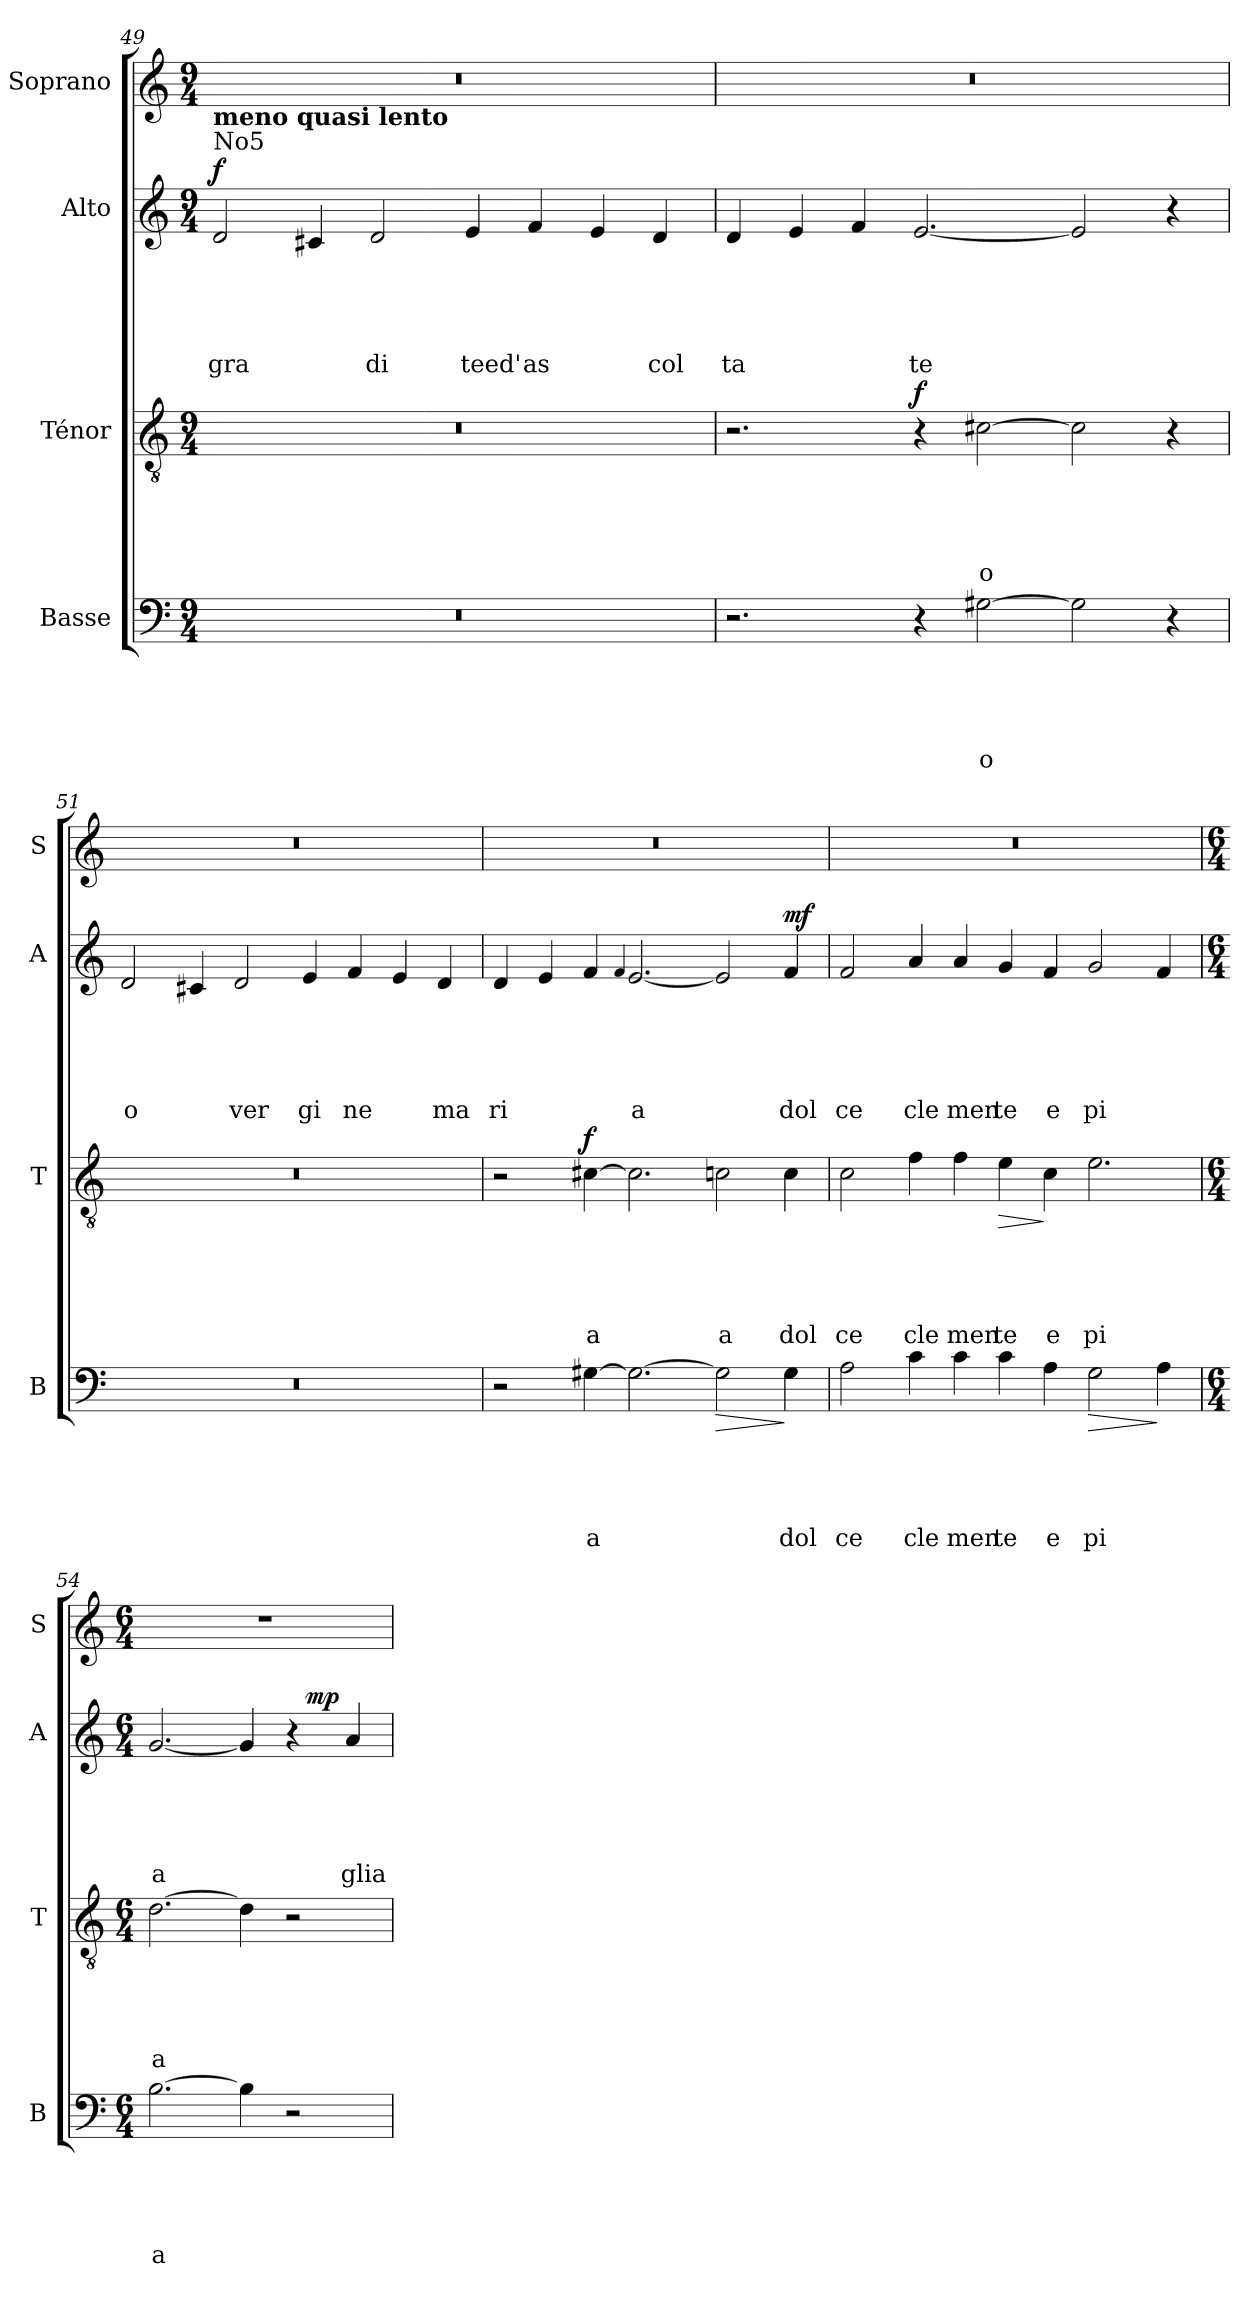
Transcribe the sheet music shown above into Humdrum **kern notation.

**kern	**text	**text	**text	**text	**text	**dynam	**kern	**text	**text	**text	**text	**text	**dynam	**kern	**text	**text	**text	**text	**text	**dynam	**kern
*part4	*part4	*part4	*part4	*part4	*part4	*part4	*part3	*part3	*part3	*part3	*part3	*part3	*part3	*part2	*part2	*part2	*part2	*part2	*part2	*part2	*part1
*staff4	*staff4	*staff4	*staff4	*staff4	*staff4	*staff4	*staff3	*staff3	*staff3	*staff3	*staff3	*staff3	*staff3	*staff2	*staff2	*staff2	*staff2	*staff2	*staff2	*staff2	*staff1
*I"Basse	*	*	*	*	*	*	*I"Ténor	*	*	*	*	*	*	*I"Alto	*	*	*	*	*	*	*I"Soprano
*I'B	*	*	*	*	*	*	*I'T	*	*	*	*	*	*	*I'A	*	*	*	*	*	*	*I'S
!!LO:LB:g=z
*clefF4	*	*	*	*	*	*	*clefGv2	*	*	*	*	*	*	*clefG2	*	*	*	*	*	*	*clefG2
*k[]	*	*	*	*	*	*	*k[]	*	*	*	*	*	*	*k[]	*	*	*	*	*	*	*k[]
*a:	*	*	*	*	*	*	*a:	*	*	*	*	*	*	*a:	*	*	*	*	*	*	*a:
*M9/4	*	*	*	*	*	*	*M9/4	*	*	*	*	*	*	*M9/4	*	*	*	*	*	*	*M9/4
=49	=49	=49	=49	=49	=49	=49	=49	=49	=49	=49	=49	=49	=49	=49	=49	=49	=49	=49	=49	=49	=49
!	!	!	!	!	!	!	!	!	!	!	!	!	!	!LO:TX:a:t=No5	!	!	!	!	!	!	!
!	!	!	!	!	!	!	!	!	!	!	!	!	!	!LO:TX:a:B:t=meno quasi lento	!	!	!	!	!	!	!
!	!	!	!	!	!	!	!	!	!	!	!	!	!	!	!	!	!	!	!LO:LY:b	!LO:DY:b	!
4%9r	.	.	.	.	.	.	4%9r	.	.	.	.	.	.	2d/	.	.	.	.	gra	f	4%9r
.	.	.	.	.	.	.	.	.	.	.	.	.	.	4c#X/	.	.	.	.	.	.	.
!	!	!	!	!	!	!	!	!	!	!	!	!	!	!	!	!	!	!	!LO:LY:b	!	!
.	.	.	.	.	.	.	.	.	.	.	.	.	.	2d/	.	.	.	.	di	.	.
!	!	!	!	!	!	!	!	!	!	!	!	!	!	!	!	!	!	!	!LO:LY:b	!	!
.	.	.	.	.	.	.	.	.	.	.	.	.	.	4e/	.	.	.	.	teed'	.	.
!	!	!	!	!	!	!	!	!	!	!	!	!	!	!	!	!	!	!	!LO:LY:b	!	!
.	.	.	.	.	.	.	.	.	.	.	.	.	.	4f/	.	.	.	.	as	.	.
.	.	.	.	.	.	.	.	.	.	.	.	.	.	4e/	.	.	.	.	.	.	.
!	!	!	!	!	!	!	!	!	!	!	!	!	!	!	!	!	!	!	!LO:LY:b	!	!
.	.	.	.	.	.	.	.	.	.	.	.	.	.	4d/	.	.	.	.	col	.	.
=50	=50	=50	=50	=50	=50	=50	=50	=50	=50	=50	=50	=50	=50	=50	=50	=50	=50	=50	=50	=50	=50
!	!	!	!	!	!	!	!	!	!	!	!	!	!	!	!	!	!	!	!LO:LY:b	!	!
2.r	.	.	.	.	.	.	2.r	.	.	.	.	.	.	4d/	.	.	.	.	ta	.	4%9r
.	.	.	.	.	.	.	.	.	.	.	.	.	.	4e/	.	.	.	.	.	.	.
.	.	.	.	.	.	.	.	.	.	.	.	.	.	4f/	.	.	.	.	.	.	.
!	!	!	!	!	!	!	!	!	!	!	!	!	!LO:DY:b	!	!	!	!	!	!LO:LY:b	!	!
4r	.	.	.	.	.	.	4r	.	.	.	.	.	f	[2.e/	.	.	.	.	te	.	.
!	!	!	!	!	!LO:LY:a	!	!	!	!	!	!	!LO:LY:b	!	!	!	!	!	!	!	!	!
[2G#X\	.	.	.	.	o	.	[2c#X\	.	.	.	.	o	.	.	.	.	.	.	.	.	.
2G#\]	.	.	.	.	.	.	2c#\]	.	.	.	.	.	.	2e/]	.	.	.	.	.	.	.
4r	.	.	.	.	.	.	4r	.	.	.	.	.	.	4r	.	.	.	.	.	.	.
=51	=51	=51	=51	=51	=51	=51	=51	=51	=51	=51	=51	=51	=51	=51	=51	=51	=51	=51	=51	=51	=51
!	!	!	!	!	!	!	!	!	!	!	!	!	!	!	!	!	!	!	!LO:LY:b	!	!
4%9r	.	.	.	.	.	.	4%9r	.	.	.	.	.	.	2d/	.	.	.	.	o	.	4%9r
.	.	.	.	.	.	.	.	.	.	.	.	.	.	4c#X/	.	.	.	.	.	.	.
!	!	!	!	!	!	!	!	!	!	!	!	!	!	!	!	!	!	!	!LO:LY:b	!	!
.	.	.	.	.	.	.	.	.	.	.	.	.	.	2d/	.	.	.	.	ver	.	.
!	!	!	!	!	!	!	!	!	!	!	!	!	!	!	!	!	!	!	!LO:LY:b	!	!
.	.	.	.	.	.	.	.	.	.	.	.	.	.	4e/	.	.	.	.	gi	.	.
!	!	!	!	!	!	!	!	!	!	!	!	!	!	!	!	!	!	!	!LO:LY:b	!	!
.	.	.	.	.	.	.	.	.	.	.	.	.	.	4f/	.	.	.	.	ne	.	.
.	.	.	.	.	.	.	.	.	.	.	.	.	.	4e/	.	.	.	.	.	.	.
!	!	!	!	!	!	!	!	!	!	!	!	!	!	!	!	!	!	!	!LO:LY:b	!	!
.	.	.	.	.	.	.	.	.	.	.	.	.	.	4d/	.	.	.	.	ma	.	.
!!LO:LB:g=z
=52	=52	=52	=52	=52	=52	=52	=52	=52	=52	=52	=52	=52	=52	=52	=52	=52	=52	=52	=52	=52	=52
!	!	!	!	!	!	!	!	!	!	!	!	!	!	!	!	!	!	!	!LO:LY:b	!	!
2r	.	.	.	.	.	.	2r	.	.	.	.	.	.	4d/	.	.	.	.	ri	.	4%9r
.	.	.	.	.	.	.	.	.	.	.	.	.	.	4e/	.	.	.	.	.	.	.
!	!	!	!	!	!LO:LY:b	!	!	!	!	!	!	!LO:LY:b	!LO:DY:b	!	!	!	!	!	!	!	!
[4G#X\	.	.	.	.	a	.	[4c#X\	.	.	.	.	a	f	4f/	.	.	.	.	.	.	.
.	.	.	.	.	.	.	.	.	.	.	.	.	.	4qqf/	.	.	.	.	.	.	.
!	!	!	!	!	!	!	!	!	!	!	!	!	!	!	!	!	!	!	!LO:LY:b	!	!
2.G#\_	.	.	.	.	.	.	2.c#\]	.	.	.	.	.	.	[2.e/	.	.	.	.	a	.	.
!	!	!	!	!	!	!LO:HP:b	!	!	!	!	!	!	!	!	!	!	!	!	!	!	!
!	!	!	!	!	!	!LO:HP:n=1:b	!	!	!	!	!	!LO:LY:b	!	!	!	!	!	!	!	!	!
2G#\]	.	.	.	.	.	> >	2cn\	.	.	.	.	a	.	2e/]	.	.	.	.	.	.	.
!	!	!	!	!	!LO:LY:b	!	!	!	!	!	!	!LO:LY:b	!	!	!	!	!	!	!LO:LY:b	!LO:DY:b	!
4G#\	.	.	.	.	dol	]	4c\	.	.	.	.	dol	.	4f/	.	.	.	.	dol	mf	.
.	.	.	.	.	.	]	.	.	.	.	.	.	.	.	.	.	.	.	.	.	.
=53	=53	=53	=53	=53	=53	=53	=53	=53	=53	=53	=53	=53	=53	=53	=53	=53	=53	=53	=53	=53	=53
!	!	!	!	!	!LO:LY:b	!	!	!	!	!	!	!LO:LY:b	!	!	!	!	!	!	!LO:LY:b	!	!
2A\	.	.	.	.	ce	.	2c\	.	.	.	.	ce	.	2f/	.	.	.	.	ce	.	4%9r
!	!	!	!	!	!LO:LY:b	!	!	!	!	!	!	!LO:LY:b	!	!	!	!	!	!	!LO:LY:b	!	!
4c\	.	.	.	.	cle	.	4f\	.	.	.	.	cle	.	4a/	.	.	.	.	cle	.	.
!	!	!	!	!	!LO:LY:b	!	!	!	!	!	!	!LO:LY:b	!	!	!	!	!	!	!LO:LY:b	!	!
4c\	.	.	.	.	men	.	4f\	.	.	.	.	men	.	4a/	.	.	.	.	men	.	.
!	!	!	!	!	!LO:LY:b	!	!	!	!	!	!	!LO:LY:b	!LO:HP:b	!	!	!	!	!	!LO:LY:b	!	!
4c\	.	.	.	.	te	.	4e\	.	.	.	.	te	>	4g/	.	.	.	.	te	.	.
!	!	!	!	!	!LO:LY:b	!	!	!	!	!	!	!LO:LY:b	!	!	!	!	!	!	!LO:LY:b	!	!
4A\	.	.	.	.	e	.	4c\	.	.	.	.	e	]	4f/	.	.	.	.	e	.	.
!	!	!	!	!	!LO:LY:b	!LO:HP:b	!	!	!	!	!	!LO:LY:b	!	!	!	!	!	!	!LO:LY:b	!	!
2G\	.	.	.	.	pi	>	2.e\	.	.	.	.	pi	.	2g/	.	.	.	.	pi	.	.
4A\	.	.	.	.	.	]	.	.	.	.	.	.	.	4f/	.	.	.	.	.	.	.
=54	=54	=54	=54	=54	=54	=54	=54	=54	=54	=54	=54	=54	=54	=54	=54	=54	=54	=54	=54	=54	=54
*M6/4	*	*	*	*	*	*	*M6/4	*	*	*	*	*	*	*M6/4	*	*	*	*	*	*	*M6/4
!	!	!	!	!	!LO:LY:b	!	!	!	!	!	!	!LO:LY:b	!	!	!	!	!	!	!LO:LY:b	!	!
*	*	*	*	*	*	*	*	*	*	*	*	*	*	*^	*	*	*	*	*	*	*
[2.B\	.	.	.	.	a	.	[2.d\	.	.	.	.	a	.	[2.g/	1ryy	.	.	.	.	a	.	1.r
4B\]	.	.	.	.	.	.	4d\]	.	.	.	.	.	.	4g/]	.	.	.	.	.	.	.	.
2r	.	.	.	.	.	.	2r	.	.	.	.	.	.	4r	16ryy	.	.	.	.	.	.	.
!	!	!	!	!	!	!	!	!	!	!	!	!	!	!	!	!	!	!	!	!	!LO:DY:a	!
.	.	.	.	.	.	.	.	.	.	.	.	.	.	.	4..ryy	.	.	.	.	.	mp	.
!	!	!	!	!	!	!	!	!	!	!	!	!	!	!	!	!	!	!	!	!LO:LY:b	!	!
.	.	.	.	.	.	.	.	.	.	.	.	.	.	4a/	.	.	.	.	.	glia	.	.
*	*	*	*	*	*	*	*	*	*	*	*	*	*	*v	*v	*	*	*	*	*	*	*
=	=	=	=	=	=	=	=	=	=	=	=	=	=	=	=	=	=	=	=	=	=
*-	*-	*-	*-	*-	*-	*-	*-	*-	*-	*-	*-	*-	*-	*-	*-	*-	*-	*-	*-	*-	*-
